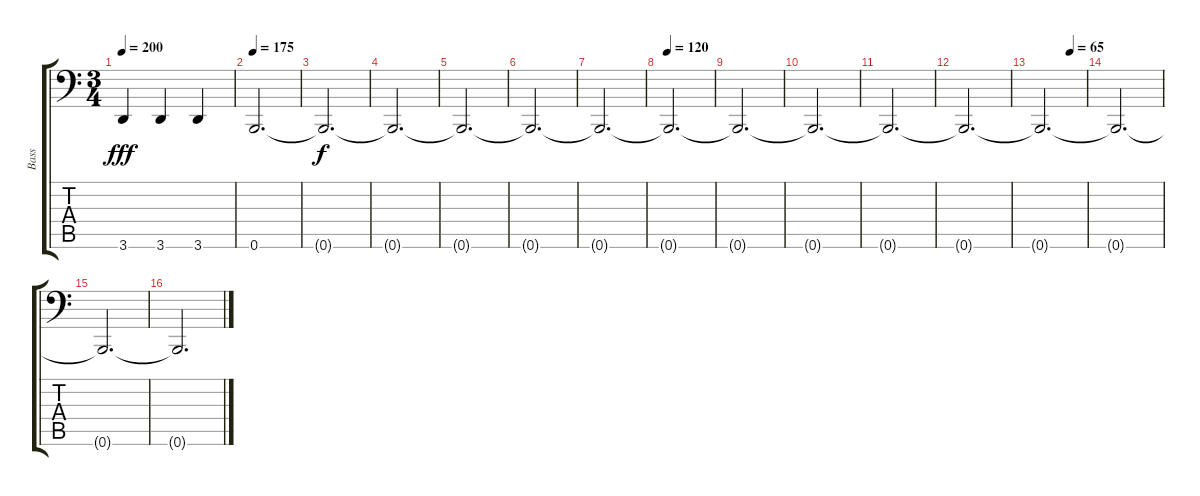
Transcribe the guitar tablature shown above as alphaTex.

\track ("Bass" "Bass") {instrument electricbassfinger}
\staff {score tabs}
\tuning (Db3 Ab2 E2 B1 Gb1 B0) {hide}
\ts (3 4)
\tempo 200
\clef f4
\ks c
3.6.4{dy fff} 3.6.4 3.6.4 |
\tempo 175
0.6.2{d} |
0.6{t}.2{d dy f} |
0.6{t}.2{d} |
0.6{t}.2{d} |
0.6{t}.2{d} |
0.6{t}.2{d} |
\tempo 120
0.6{t}.2{d} |
0.6{t}.2{d} |
0.6{t}.2{d} |
0.6{t}.2{d} |
0.6{t}.2{d} |
\tempo (65 0.6666666666666666)
0.6{t}.2{d} |
0.6{t}.2{d} |
0.6{t}.2{d} |
0.6{t}.2{d}
